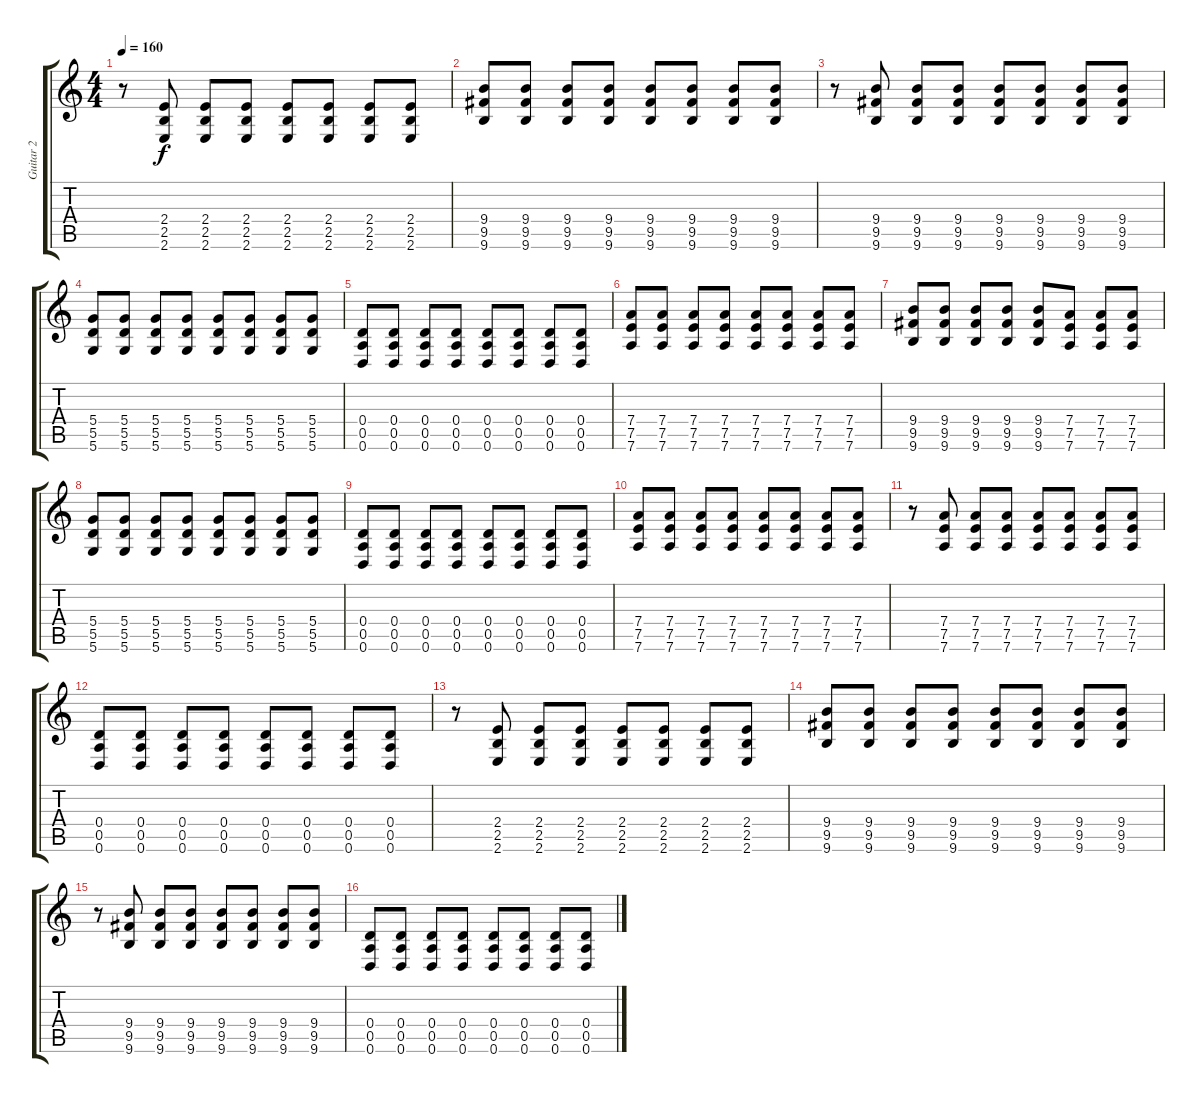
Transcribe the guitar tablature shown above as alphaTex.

\track ("Guitar 2" "Guitar 2") {instrument distortionguitar}
\staff {score tabs}
\tuning (E4 B3 G3 D3 A2 D2) {hide}
\ts (4 4)
\tempo 160
\clef g2
\ks c
r.8{dy f} (2.4 2.5 2.6).8 (2.4 2.5 2.6).8 (2.4 2.5 2.6).8 (2.4 2.5 2.6).8 (2.4 2.5 2.6).8 (2.4 2.5 2.6).8 (2.4 2.5 2.6).8 |
(9.4 9.5 9.6).8 (9.4 9.5 9.6).8 (9.4 9.5 9.6).8 (9.4 9.5 9.6).8 (9.4 9.5 9.6).8 (9.4 9.5 9.6).8 (9.4 9.5 9.6).8 (9.4 9.5 9.6).8 |
r.8 (9.4 9.5 9.6).8 (9.4 9.5 9.6).8 (9.4 9.5 9.6).8 (9.4 9.5 9.6).8 (9.4 9.5 9.6).8 (9.4 9.5 9.6).8 (9.4 9.5 9.6).8 |
(5.4 5.5 5.6).8 (5.4 5.5 5.6).8 (5.4 5.5 5.6).8 (5.4 5.5 5.6).8 (5.4 5.5 5.6).8 (5.4 5.5 5.6).8 (5.4 5.5 5.6).8 (5.4 5.5 5.6).8 |
(0.4 0.5 0.6).8 (0.4 0.5 0.6).8 (0.4 0.5 0.6).8 (0.4 0.5 0.6).8 (0.4 0.5 0.6).8 (0.4 0.5 0.6).8 (0.4 0.5 0.6).8 (0.4 0.5 0.6).8 |
(7.4 7.5 7.6).8 (7.4 7.5 7.6).8 (7.4 7.5 7.6).8 (7.4 7.5 7.6).8 (7.4 7.5 7.6).8 (7.4 7.5 7.6).8 (7.4 7.5 7.6).8 (7.4 7.5 7.6).8 |
(9.4 9.5 9.6).8 (9.4 9.5 9.6).8 (9.4 9.5 9.6).8 (9.4 9.5 9.6).8 (9.4 9.5 9.6).8 (7.4 7.5 7.6).8 (7.4 7.5 7.6).8 (7.4 7.5 7.6).8 |
(5.4 5.5 5.6).8 (5.4 5.5 5.6).8 (5.4 5.5 5.6).8 (5.4 5.5 5.6).8 (5.4 5.5 5.6).8 (5.4 5.5 5.6).8 (5.4 5.5 5.6).8 (5.4 5.5 5.6).8 |
(0.4 0.5 0.6).8 (0.4 0.5 0.6).8 (0.4 0.5 0.6).8 (0.4 0.5 0.6).8 (0.4 0.5 0.6).8 (0.4 0.5 0.6).8 (0.4 0.5 0.6).8 (0.4 0.5 0.6).8 |
(7.4 7.5 7.6).8 (7.4 7.5 7.6).8 (7.4 7.5 7.6).8 (7.4 7.5 7.6).8 (7.4 7.5 7.6).8 (7.4 7.5 7.6).8 (7.4 7.5 7.6).8 (7.4 7.5 7.6).8 |
r.8 (7.4 7.5 7.6).8 (7.4 7.5 7.6).8 (7.4 7.5 7.6).8 (7.4 7.5 7.6).8 (7.4 7.5 7.6).8 (7.4 7.5 7.6).8 (7.4 7.5 7.6).8 |
(0.4 0.5 0.6).8 (0.4 0.5 0.6).8 (0.4 0.5 0.6).8 (0.4 0.5 0.6).8 (0.4 0.5 0.6).8 (0.4 0.5 0.6).8 (0.4 0.5 0.6).8 (0.4 0.5 0.6).8 |
r.8 (2.4 2.5 2.6).8 (2.4 2.5 2.6).8 (2.4 2.5 2.6).8 (2.4 2.5 2.6).8 (2.4 2.5 2.6).8 (2.4 2.5 2.6).8 (2.4 2.5 2.6).8 |
(9.4 9.5 9.6).8 (9.4 9.5 9.6).8 (9.4 9.5 9.6).8 (9.4 9.5 9.6).8 (9.4 9.5 9.6).8 (9.4 9.5 9.6).8 (9.4 9.5 9.6).8 (9.4 9.5 9.6).8 |
r.8 (9.4 9.5 9.6).8 (9.4 9.5 9.6).8 (9.4 9.5 9.6).8 (9.4 9.5 9.6).8 (9.4 9.5 9.6).8 (9.4 9.5 9.6).8 (9.4 9.5 9.6).8 |
(0.4 0.5 0.6).8 (0.4 0.5 0.6).8 (0.4 0.5 0.6).8 (0.4 0.5 0.6).8 (0.4 0.5 0.6).8 (0.4 0.5 0.6).8 (0.4 0.5 0.6).8 (0.4 0.5 0.6).8
